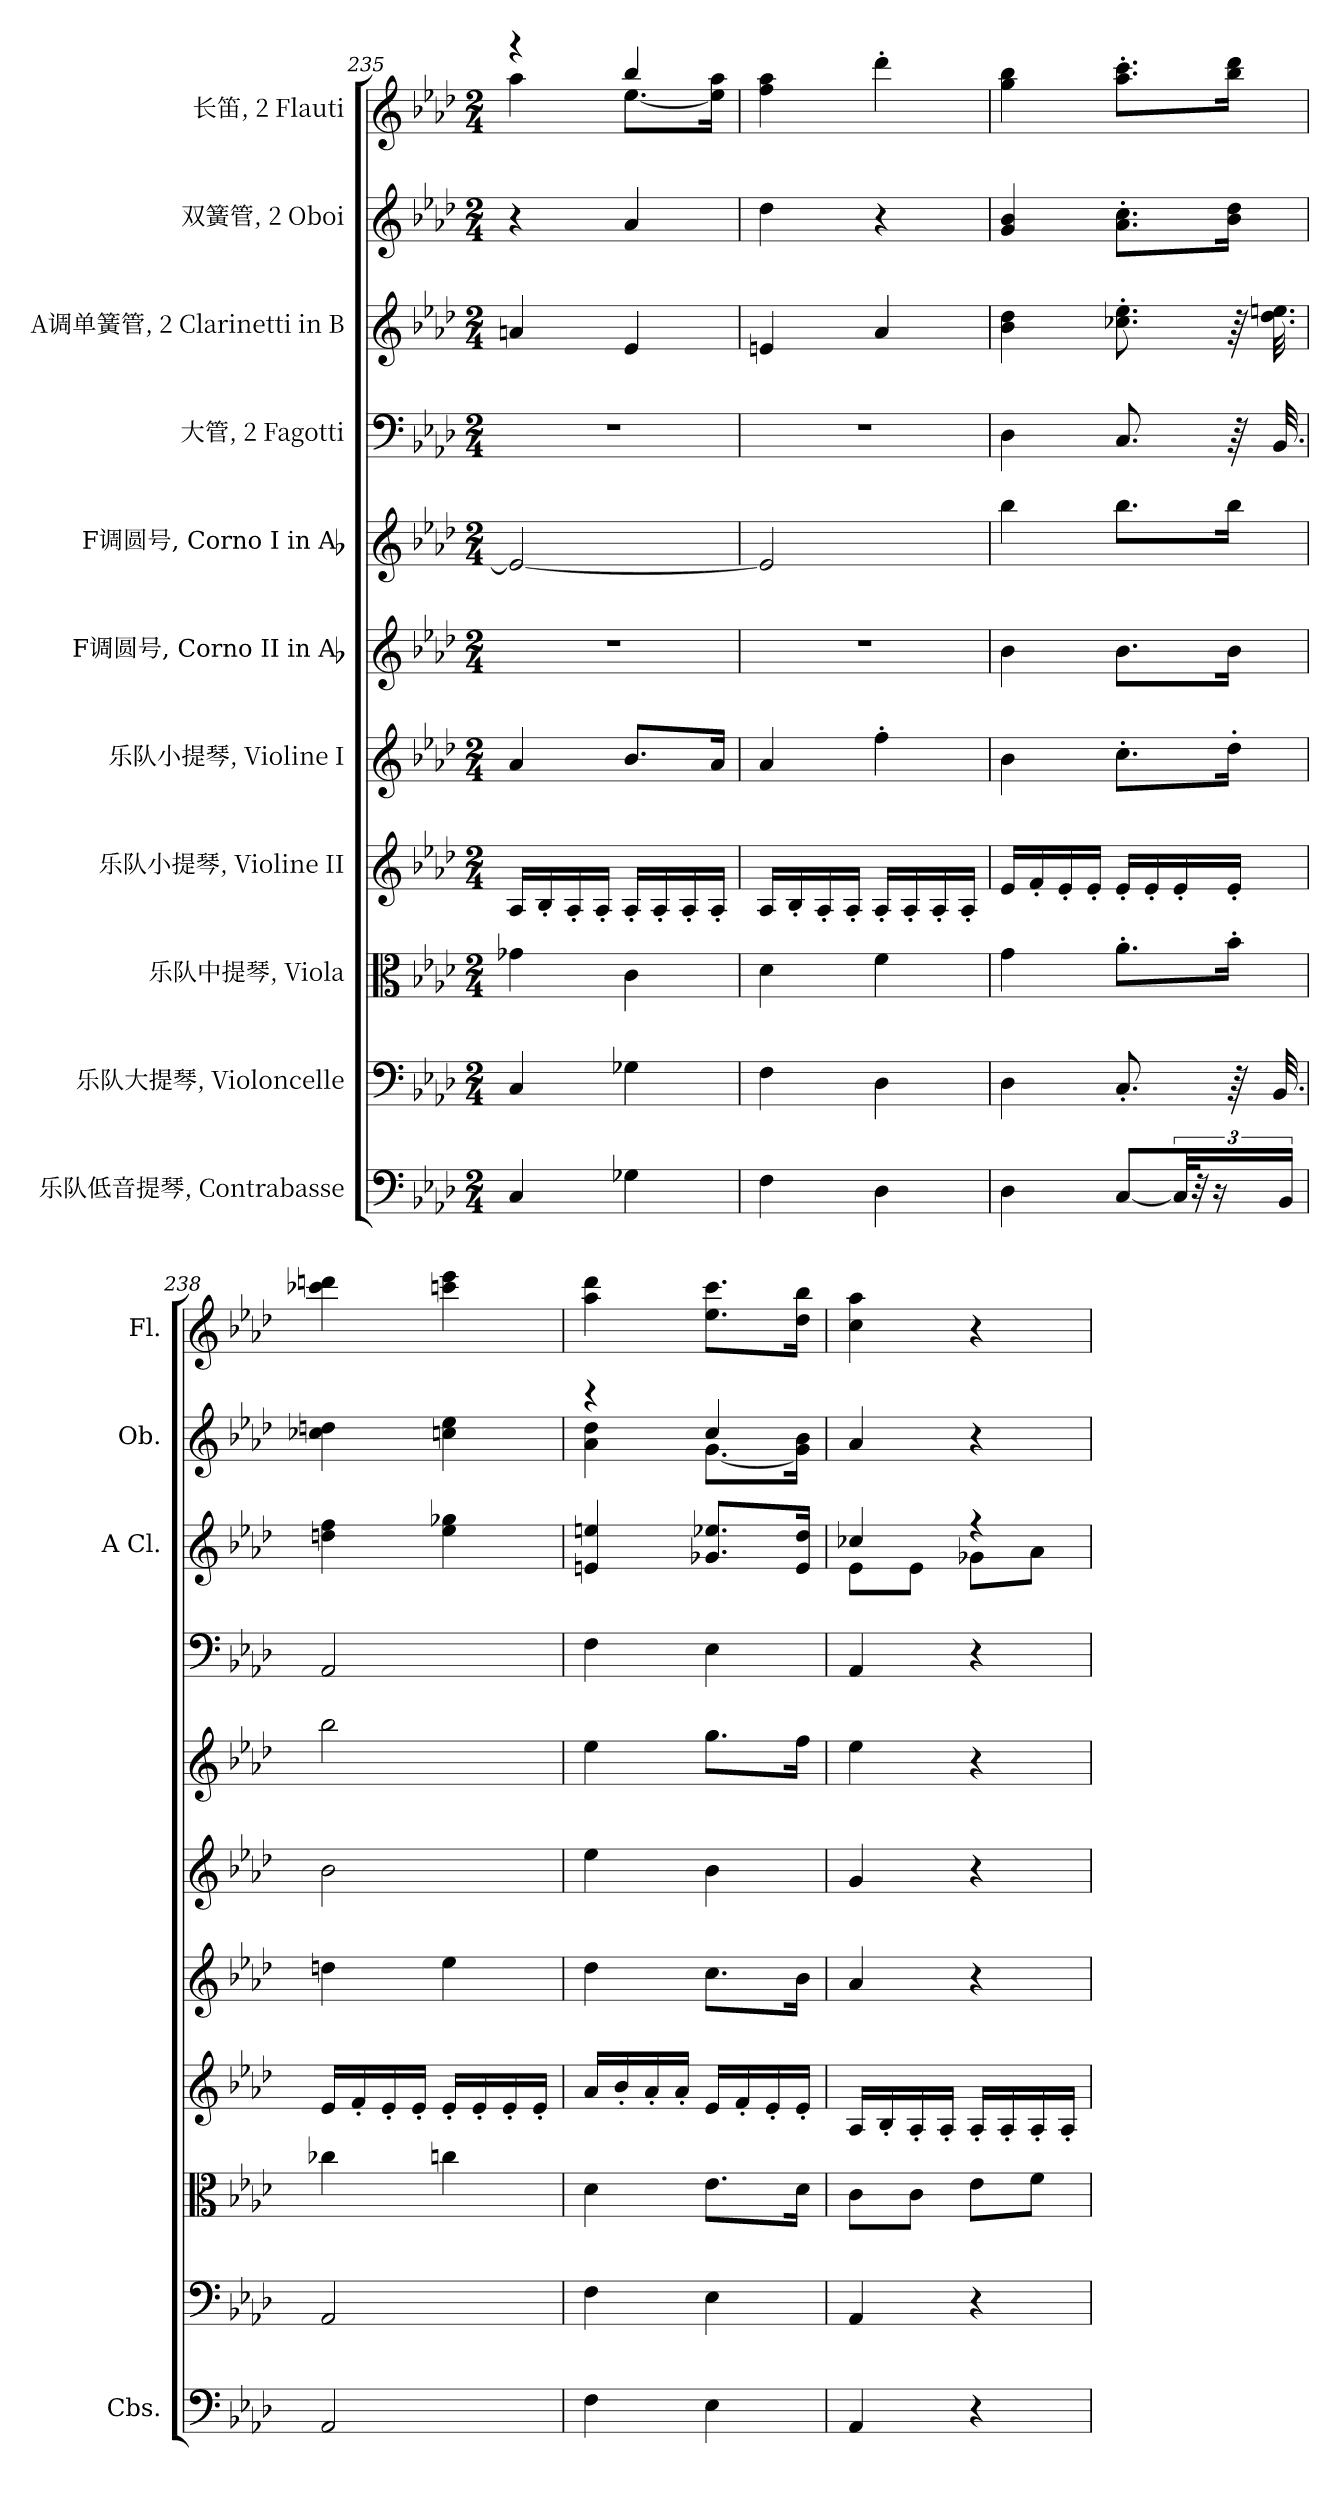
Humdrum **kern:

**kern	**kern	**kern	**kern	**kern	**kern	**kern	**kern	**kern	**kern	**kern
*part11	*part10	*part9	*part8	*part7	*part6	*part5	*part4	*part3	*part2	*part1
*staff11	*staff10	*staff9	*staff8	*staff7	*staff6	*staff5	*staff4	*staff3	*staff2	*staff1
*I"乐队低音提琴, Contrabasse	*I"乐队大提琴, Violoncelle	*I"乐队中提琴, Viola	*I"乐队小提琴, Violine II	*I"乐队小提琴, Violine I	*I"F调圆号, Corno II in Ab	*I"F调圆号, Corno I in Ab	*I"大管, 2 Fagotti	*I"A调单簧管, 2 Clarinetti in B	*I"双簧管, 2 Oboi	*I"长笛, 2 Flauti
*I'Cbs.	*	*	*	*	*	*	*	*I'A Cl.	*I'Ob.	*I'Fl.
*clefF4	*clefF4	*clefC3	*clefG2	*clefG2	*clefG2	*clefG2	*clefF4	*clefG2	*clefG2	*clefG2
*ITrd7c12	*	*	*	*	*ITrd4c7	*ITrd4c7	*	*ITrd2c3	*	*
*k[b-e-a-d-]	*k[b-e-a-d-]	*k[b-e-a-d-]	*k[b-e-a-d-]	*k[b-e-a-d-]	*k[b-e-a-d-g-]	*k[b-e-a-d-g-]	*k[b-e-a-d-]	*k[b-]	*k[b-e-a-d-]	*k[b-e-a-d-]
*M2/4	*M2/4	*M2/4	*M2/4	*M2/4	*M2/4	*M2/4	*M2/4	*M2/4	*M2/4	*M2/4
*MM60	*MM60	*MM60	*MM60	*MM60	*MM60	*MM60	*MM60	*MM60	*MM60	*MM60
=235	=235	=235	=235	=235	=235	=235	=235	=235	=235	=235
*	*	*	*	*	*	*	*	*	*	*^
4CC/	4C/	4g-X\	16A-/LL	4a-/	2r	2A-/_	2r	4f#X/	4r	4r	4aa-\
.	.	.	16B-'/	.	.	.	.	.	.	.	.
.	.	.	16A-'/	.	.	.	.	.	.	.	.
.	.	.	16A-'/JJ	.	.	.	.	.	.	.	.
*	*	*	*	*	*	*	*	*	*	*MM63	*
4GG-X\	4G-X\	4c\	16A-'/LL	8.b-/L	.	.	.	4c/	4a-/	4bb-/	[8.ee-\L
.	.	.	16A-'/	.	.	.	.	.	.	.	.
.	.	.	16A-'/	.	.	.	.	.	.	.	.
.	.	.	16A-'/JJ	16a-/Jk	.	.	.	.	.	.	16ee-\] 16aa-\Jk
*	*	*	*	*	*	*	*	*	*	*v	*v
!!LO:PB:g=z
=236	=236	=236	=236	=236	=236	=236	=236	=236	=236	=236
*	*	*	*	*	*	*	*	*	*	*MM59
4FF\	4F\	4d-\	16A-/LL	4a-/	2r	2A-/]	2r	4c#X/	4dd-\	4ff\ 4aa-\
.	.	.	16B-'/	.	.	.	.	.	.	.
.	.	.	16A-'/	.	.	.	.	.	.	.
.	.	.	16A-'/JJ	.	.	.	.	.	.	.
*	*	*	*	*	*	*	*	*	*	*MM63
4DD-\	4D-\	4f\	16A-'/LL	4ff'\	.	.	.	4f/	4r	4ddd-'\
.	.	.	16A-'/	.	.	.	.	.	.	.
.	.	.	16A-'/	.	.	.	.	.	.	.
.	.	.	16A-'/JJ	.	.	.	.	.	.	.
=237	=237	=237	=237	=237	=237	=237	=237	=237	=237	=237
*	*	*	*	*	*	*	*	*	*	*MM61
4DD-\	4D-\	4g\	16e-/LL	4b-\	4e-\	4ee-\	4D-\	4g\ 4b-\	4g/ 4b-/	4gg\ 4bb-\
.	.	.	16f'/	.	.	.	.	.	.	.
.	.	.	16e-'/	.	.	.	.	.	.	.
.	.	.	16e-'/JJ	.	.	.	.	.	.	.
*	*	*	*	*	*	*	*	*	*	*MM65
[8CC/L	8.C'/	8.a-'\L	16e-'/LL	8.cc'\L	8.e-\L	8.ee-\L	8.C/	8.a-X\' 8.cc\'	8.a-\' 8.cc\'L	8.aa-\' 8.ccc\'L
.	.	.	16e-'/	.	.	.	.	.	.	.
48CC/Jkk]	.	.	16e-'/	.	.	.	.	.	.	.
48r	.	.	.	.	.	.	.	.	.	.
24r	.	.	.	.	.	.	.	.	.	.
.	64r	16b-'\Jk	16e-'/JJ	16dd-'\Jk	16e-\Jk	16ee-\Jk	64r	64r	16b-\ 16dd-\Jk	16bb-\ 16ddd-\Jk
.	32.BB-/	.	.	.	.	.	32.BB-/	32.b-\ 32.cc#X\	.	.
24BBB-/	.	.	.	.	.	.	.	.	.	.
=238	=238	=238	=238	=238	=238	=238	=238	=238	=238	=238
*	*	*	*	*	*	*	*	*	*	*MM61
2AAA-/	2AA-/	4cc-X\	16e-/LL	4ddn\	2e-\	2ee-\	2AA-/	4bn\ 4dd\	4cc-X\ 4ddn\	4ccc-X\ 4dddn\
.	.	.	16f'/	.	.	.	.	.	.	.
.	.	.	16e-'/	.	.	.	.	.	.	.
.	.	.	16e-'/JJ	.	.	.	.	.	.	.
*	*	*	*	*	*	*	*	*	*	*MM65
.	.	4ccn\	16e-'/LL	4ee-\	.	.	.	4cc\ 4ee-X\	4ccn\ 4ee-\	4cccn\ 4eee-\
.	.	.	16e-'/	.	.	.	.	.	.	.
.	.	.	16e-'/	.	.	.	.	.	.	.
.	.	.	16e-'/JJ	.	.	.	.	.	.	.
!!LO:PB:g=z
=239	=239	=239	=239	=239	=239	=239	=239	=239	=239	=239
*	*	*	*	*	*	*	*	*	*	*MM61
*	*	*	*	*	*	*	*	*	*^	*
4FF\	4F\	4d-\	16a-/LL	4dd-\	4a-\	4a-\	4F\	4c#X/ 4cc#X/	4r	4a-\ 4dd-\	4aa-\ 4ddd-\
.	.	.	16b-'/	.	.	.	.	.	.	.	.
.	.	.	16a-'/	.	.	.	.	.	.	.	.
.	.	.	16a-'/JJ	.	.	.	.	.	.	.	.
*	*	*	*	*	*	*	*	*	*	*	*MM65
4EE-\	4E-\	8.e-\L	16e-/LL	8.cc\L	4e-\	8.cc\L	4E-\	8.e-X/ 8.ccn/L	4cc/	[8.g\L	8.ee-\ 8.ccc\L
.	.	.	16f'/	.	.	.	.	.	.	.	.
.	.	.	16e-'/	.	.	.	.	.	.	.	.
.	.	16d-\Jk	16e-'/JJ	16b-\Jk	.	16b-\Jk	.	16c#/ 16b-/Jk	.	16g\] 16b-\Jk	16dd-\ 16bb-\Jk
*	*	*	*	*	*	*	*	*	*v	*v	*
=240	=240	=240	=240	=240	=240	=240	=240	=240	=240	=240
*	*	*	*	*	*	*	*	*	*	*MM61
*	*	*	*	*	*	*	*	*^	*	*
4AAA-/	4AA-/	8c\L	16A-/LL	4a-/	4c/	4a-\	4AA-/	4a-X/	8c\L	4a-/	4cc\ 4aa-\
.	.	.	16B-'/	.	.	.	.	.	.	.	.
.	.	8c\J	16A-'/	.	.	.	.	.	8c\J	.	.
.	.	.	16A-'/JJ	.	.	.	.	.	.	.	.
*	*	*	*	*	*	*	*	*	*	*	*MM65
4r	4r	8e-\L	16A-'/LL	4r	4r	4r	4r	4r	8e-X\L	4r	4r
.	.	.	16A-'/	.	.	.	.	.	.	.	.
.	.	8f\J	16A-'/	.	.	.	.	.	8f\J	.	.
.	.	.	16A-'/JJ	.	.	.	.	.	.	.	.
*	*	*	*	*	*	*	*	*v	*v	*	*
=	=	=	=	=	=	=	=	=	=	=
*-	*-	*-	*-	*-	*-	*-	*-	*-	*-	*-
